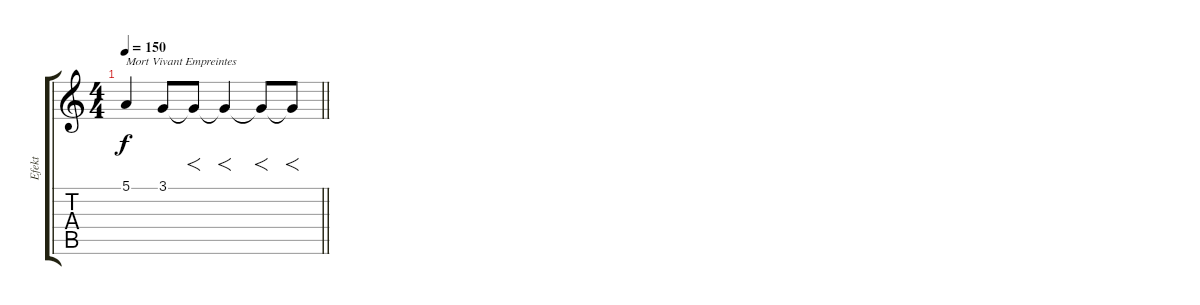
\track ("Efekt" "Efekt") {instrument stringensemble1}
\staff {score tabs}
\tuning (E4 B3 G3 D3 A2 E2) {hide}
\ts (4 4)
\tempo 150
\clef g2
\barLineRight lightlight
\ks c
5.1.4{txt "Mort Vivant Empreintes" dy f} 3.1.8 3.1{t}.8{f} 3.1{t}.4{f} 3.1{t}.8{f} 3.1{t}.8{f}
